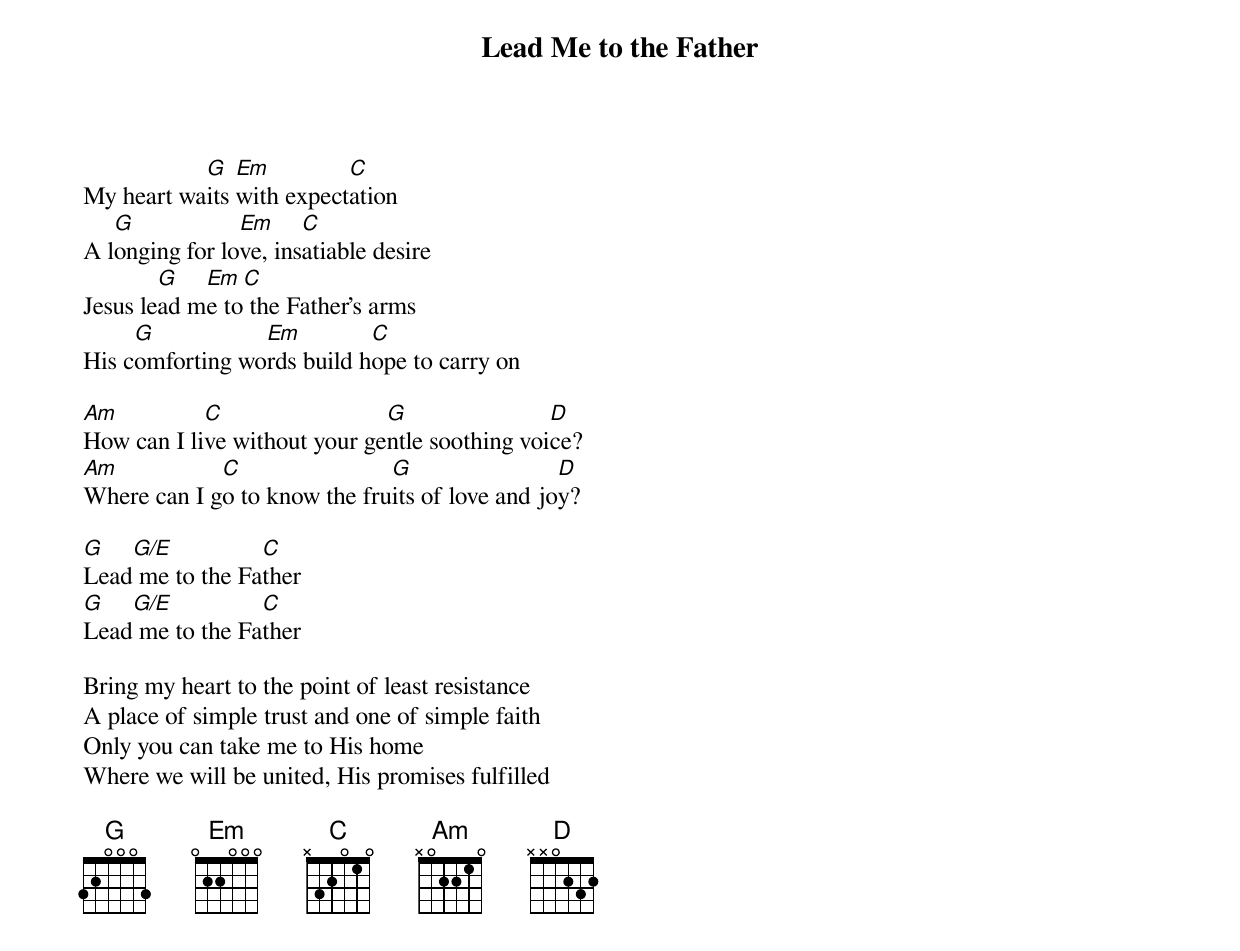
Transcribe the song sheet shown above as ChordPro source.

{t:Lead Me to the Father}
My heart wa[G]its [Em]with expect[C]ation
A l[G]onging for lo[Em]ve, ins[C]atiable desire
Jesus le[G]ad m[Em]e to[C] the Father's arms
His c[G]omforting wo[Em]rds build h[C]ope to carry on

[Am]How can I li[C]ve without your ge[G]ntle soothing voi[D]ce?
[Am]Where can I g[C]o to know the fru[G]its of love and jo[D]y?

[G]Lead[G/E] me to the Fa[C]ther
[G]Lead[G/E] me to the Fa[C]ther

Bring my heart to the point of least resistance
A place of simple trust and one of simple faith
Only you can take me to His home
Where we will be united, His promises fulfilled

{c: }
